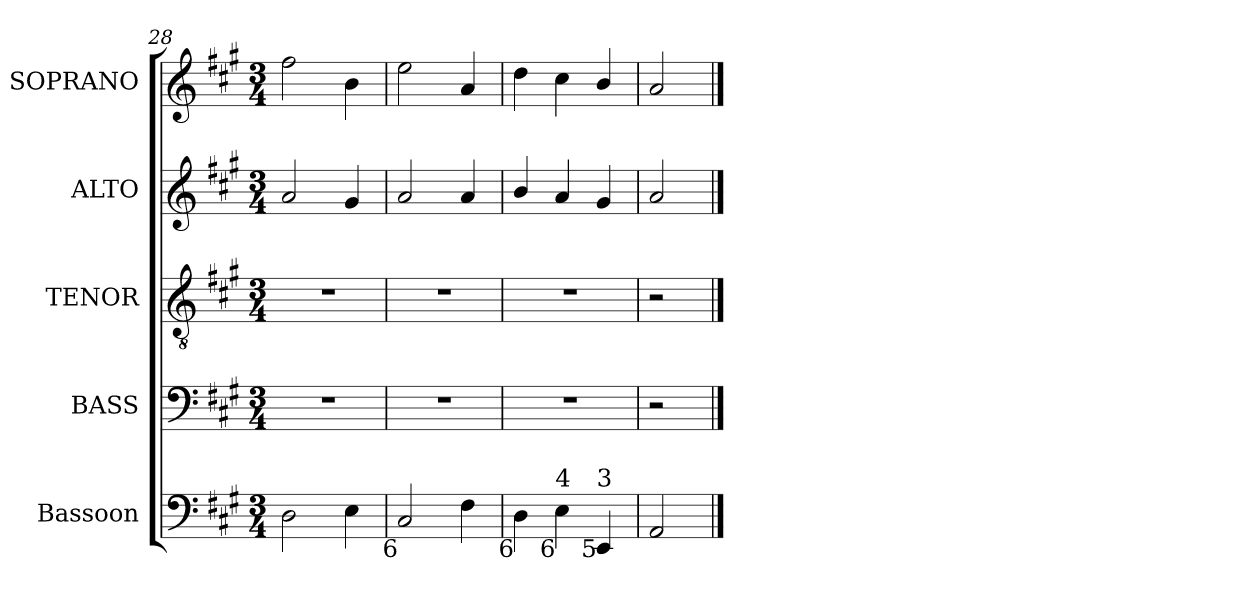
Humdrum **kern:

**kern	**kern	**kern	**kern	**kern
*part5	*part4	*part3	*part2	*part1
*staff5	*staff4	*staff3	*staff2	*staff1
*I"Bassoon	*I"BASS	*I"TENOR	*I"ALTO	*I"SOPRANO
*I'Bsn.	*I'B.	*I'T.	*I'A.	*I'S.
*clefF4	*clefF4	*clefGv2	*clefG2	*clefG2
*	*	*ITrd7c12	*	*
*k[f#c#g#]	*k[f#c#g#]	*k[f#c#g#]	*k[f#c#g#]	*k[f#c#g#]
*A:	*A:	*A:	*A:	*A:
*M3/4	*M3/4	*M3/4	*M3/4	*M3/4
=28	=28	=28	=28	=28
!	!LO:N:vis=1	!LO:N:vis=1	!	!
2Di\	2.r	2.r	2ai/	2ff#i\
4Ei\	.	.	4g#i/	4bi\
=29	=29	=29	=29	=29
!LO:TX:b:rj:t=6	!	!	!	!
!	!LO:N:vis=1	!LO:N:vis=1	!	!
2C#i/	2.r	2.r	2ai/	2eei\
4F#i\	.	.	4ai/	4ai/
=30	=30	=30	=30	=30
!LO:TX:b:rj:t=6	!	!	!	!
!	!LO:N:vis=1	!LO:N:vis=1	!	!
4Di\	2.r	2.r	4bi/	4ddi\
!LO:TX:b:rj:t=6	!	!	!	!
!LO:TX:t=4	!	!	!	!
4Ei\	.	.	4ai/	4cc#i\
!LO:TX:b:rj:t=5	!	!	!	!
!LO:TX:t=3	!	!	!	!
4EEi/	.	.	4g#i/	4bi/
=31	=31	=31	=31	=31
2AAi/	2r	2r	2ai/	2ai/
==	==	==	==	==
*-	*-	*-	*-	*-
